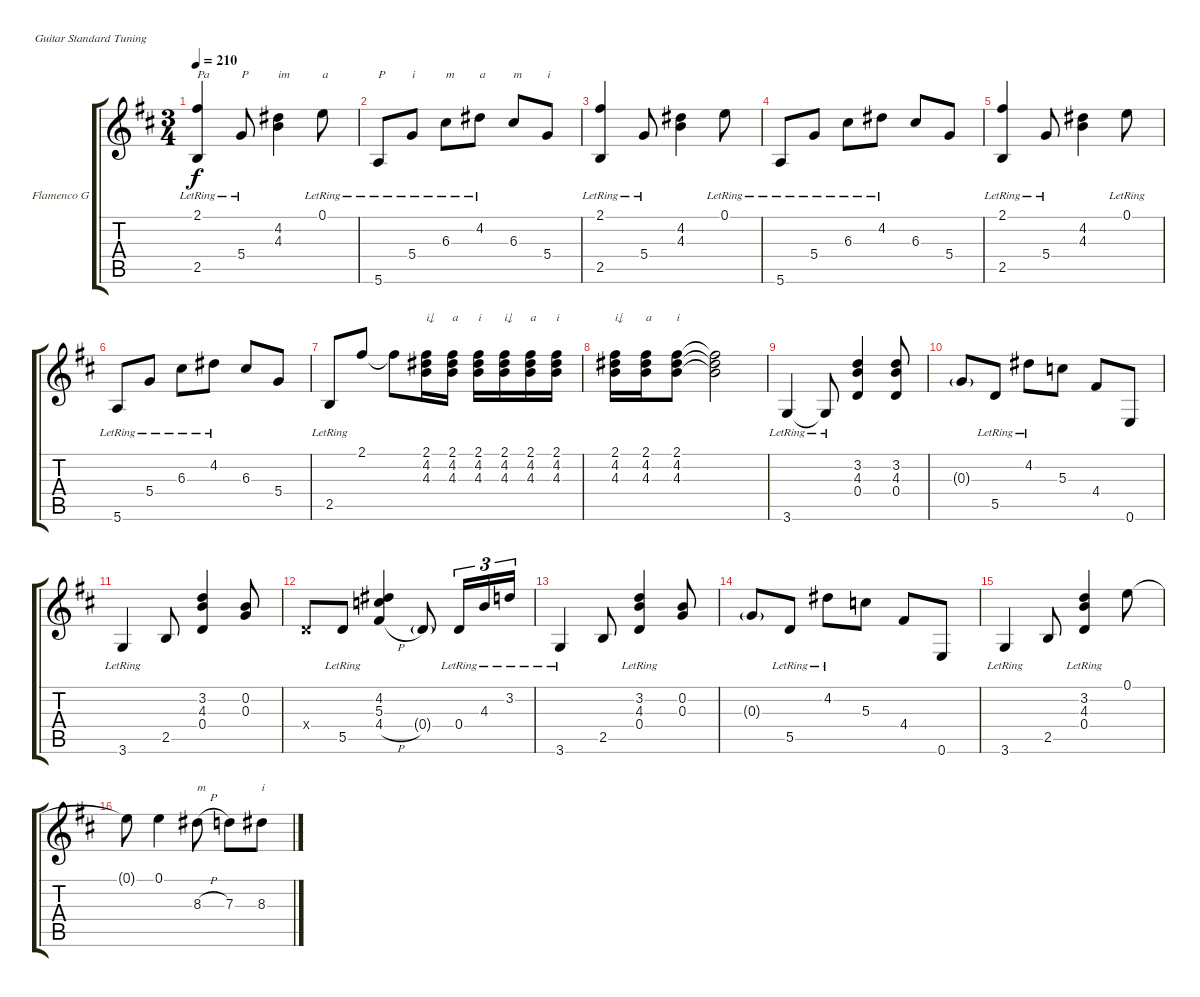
\defaultSystemsLayout 4
\bracketExtendMode groupsimilarinstruments
\firstSystemTrackNameOrientation horizontal
\otherSystemsTrackNameOrientation horizontal
\track ("Flamenco Guitar" "Flamenco G") {instrument acousticguitarnylon}
\staff {score tabs}
\tuning (E4 B3 G3 D3 A2 E2)
\ts (3 4)
\tempo 210
\clef g2
\ks d
(2.5{lr} 2.1{lr}).4{txt "Pa" dy f} 5.4{lr}.8{txt "P"} (4.2 4.3).4{txt "im"} 0.1{lr}.8{txt "a"} |
5.6{lr}.8{txt "P"} 5.4{lr}.8{txt "i"} 6.3{lr}.8{txt "m"} 4.2{lr}.8{txt "a"} 6.3.8{txt "m"} 5.4.8{txt "i"} |
(2.1{lr} 2.5{lr}).4 5.4{lr}.8 (4.3 4.2).4 0.1{lr}.8 |
5.6{lr}.8 5.4{lr}.8 6.3{lr}.8 4.2{lr}.8 6.3.8 5.4.8 |
(2.5{lr} 2.1{lr}).4 5.4{lr}.8 (4.2 4.3).4 0.1{lr}.8 |
5.6{lr}.8 5.4{lr}.8 6.3{lr}.8 4.2{lr}.8 6.3.8 5.4.8 |
2.5{lr}.8 2.1.8 2.1{t}.8 (2.1 4.2 4.3).16{txt "i↓"} (2.1 4.2 4.3).16{txt "a"} (2.1 4.2 4.3).16{txt "i"} (2.1 4.2 4.3).16{txt "i↓"} (2.1 4.2 4.3).16{txt "a"} (2.1 4.2 4.3).16{txt "i"} |
(2.1 4.2 4.3).16{txt "i↓"} (2.1 4.2 4.3).16{txt "a"} (2.1 4.2 4.3).8{txt "i"} (4.3{t} 4.2{t} 2.1{t}).2 |
3.6{lr}.4 3.6{lr t}.8 (3.2 4.3 0.4).4 (0.4 4.3 3.2).8 |
0.3{g}.8 5.5{lr}.8 4.2{lr}.8 5.3.8 4.4.8 0.6.8 |
3.6{lr}.4 2.5.8 (0.4 4.3 3.2).4 (0.2 0.3).8 |
0.4{x}.8 5.5{lr}.8 (4.2 5.3 4.4{h}).4 0.4{g}.8 0.4{lr}.16{tu (3 2)} 4.3{lr}.16{tu (3 2)} 3.2{lr}.16{tu (3 2)} |
3.6{lr}.4 2.5.8 (0.4{lr} 4.3 3.2).4 (0.2 0.3).8 |
0.3{g}.8 5.5{lr}.8 4.2{lr}.8 5.3.8 4.4.8 0.6.8 |
3.6{lr}.4 2.5.8 (0.4{lr} 4.3{lr} 3.2{lr}).4 0.1.8 |
0.1{t}.8 0.1.4 8.3{h}.8{txt "m"} 7.3.8 8.3.8{txt "i"}
